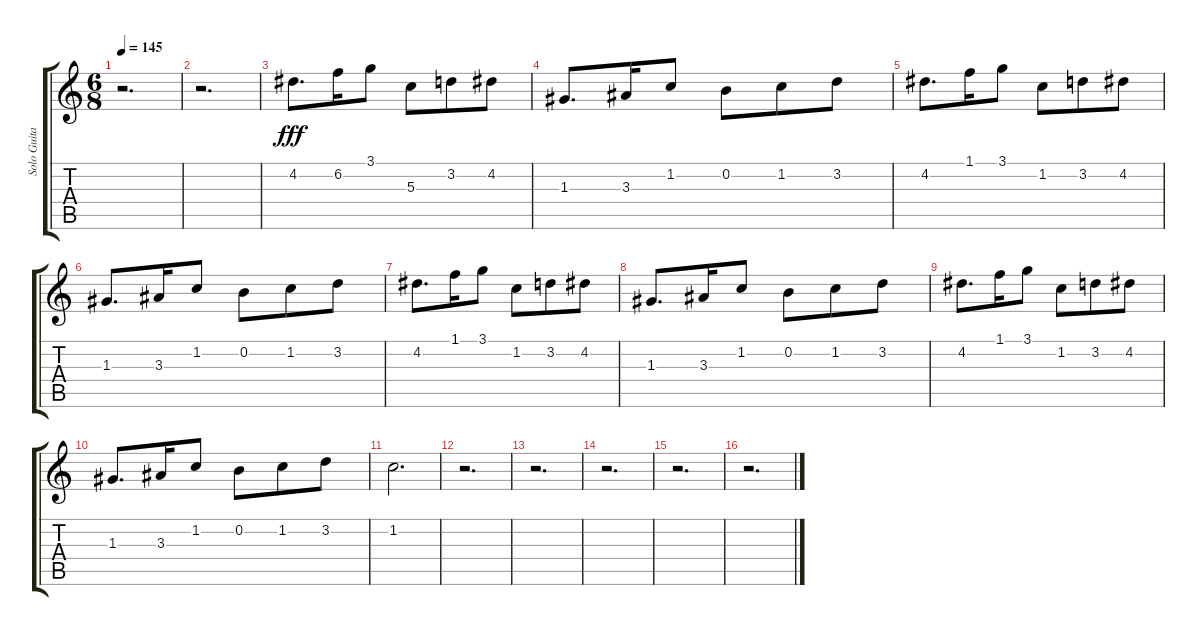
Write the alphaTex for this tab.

\track ("Solo Guitar2" "Solo Guita") {instrument distortionguitar}
\staff {score tabs}
\tuning (E4 B3 G3 D3 A2 E2) {hide}
\ts (6 8)
\tempo 145
\clef g2
\ks c
r.2{d dy fff} |
r.2{d} |
4.2.8{d} 6.2.16 3.1.8 5.3.8 3.2.8 4.2.8 |
1.3.8{d} 3.3.16 1.2.8 0.2.8 1.2.8 3.2.8 |
4.2.8{d} 1.1.16 3.1.8 1.2.8 3.2.8 4.2.8 |
1.3.8{d} 3.3.16 1.2.8 0.2.8 1.2.8 3.2.8 |
4.2.8{d} 1.1.16 3.1.8 1.2.8 3.2.8 4.2.8 |
1.3.8{d} 3.3.16 1.2.8 0.2.8 1.2.8 3.2.8 |
4.2.8{d} 1.1.16 3.1.8 1.2.8 3.2.8 4.2.8 |
1.3.8{d} 3.3.16 1.2.8 0.2.8 1.2.8 3.2.8 |
1.2.2{d} |
r.2{d} |
r.2{d} |
r.2{d} |
r.2{d} |
r.2{d}
